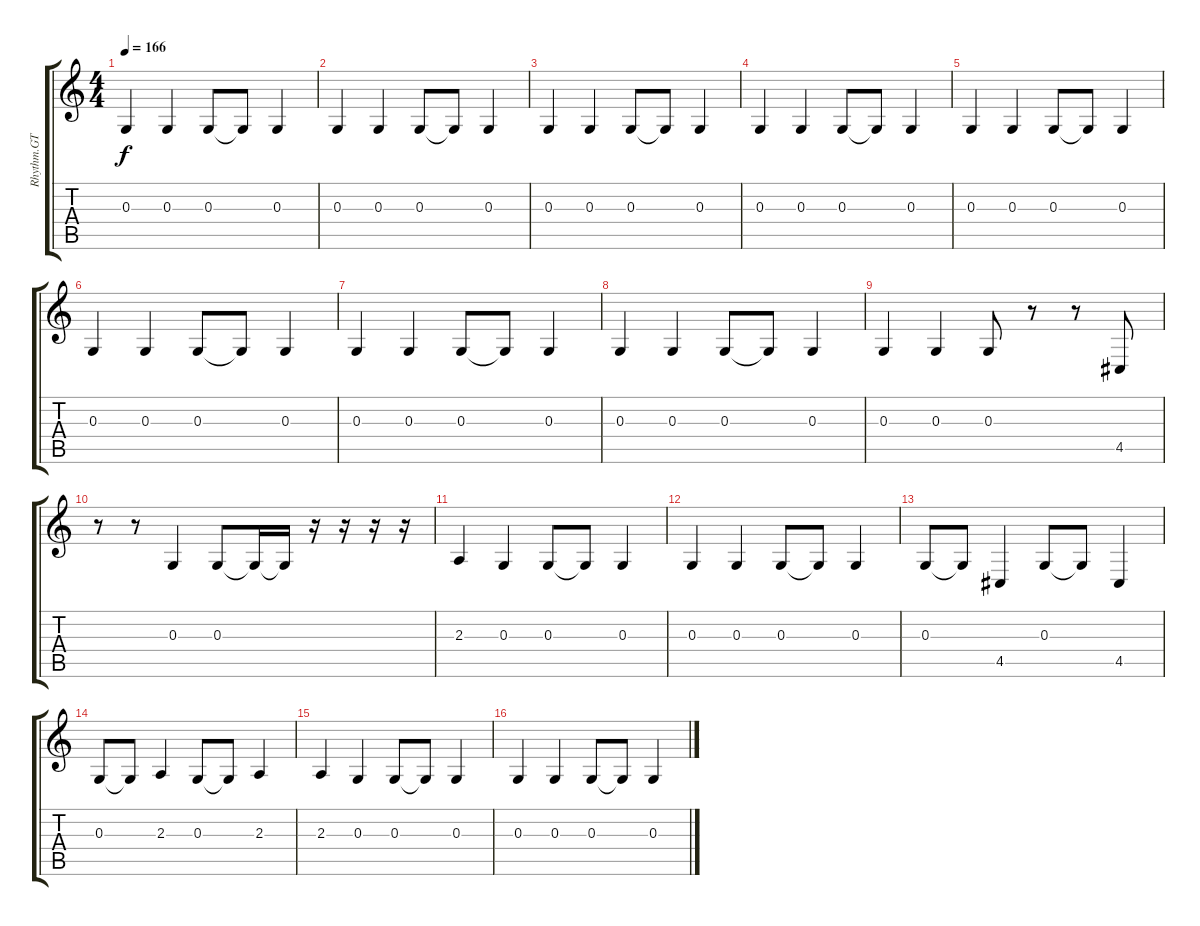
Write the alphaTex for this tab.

\track ("Rhythm.GT" "Rhythm.GT") {instrument acousticgrandpiano}
\staff {score tabs}
\tuning (E4 B3 G3 D3 A2 E2) {hide}
\ts (4 4)
\tempo 166
\clef g2
\ks c
0.3.4{dy f} 0.3.4 0.3.8 0.3{t}.8 0.3.4 |
0.3.4 0.3.4 0.3.8 0.3{t}.8 0.3.4 |
0.3.4 0.3.4 0.3.8 0.3{t}.8 0.3.4 |
0.3.4 0.3.4 0.3.8 0.3{t}.8 0.3.4 |
0.3.4 0.3.4 0.3.8 0.3{t}.8 0.3.4 |
0.3.4 0.3.4 0.3.8 0.3{t}.8 0.3.4 |
0.3.4 0.3.4 0.3.8 0.3{t}.8 0.3.4 |
0.3.4 0.3.4 0.3.8 0.3{t}.8 0.3.4 |
0.3.4 0.3.4 0.3.8 r.8 r.8 4.5.8 |
r.8 r.8 0.3.4 0.3.8 0.3{t}.16 0.3{t}.16 r.16 r.16 r.16 r.16 |
2.3.4 0.3.4 0.3.8 0.3{t}.8 0.3.4 |
0.3.4 0.3.4 0.3.8 0.3{t}.8 0.3.4 |
0.3.8 0.3{t}.8 4.5.4 0.3.8 0.3{t}.8 4.5.4 |
0.3.8 0.3{t}.8 2.3.4 0.3.8 0.3{t}.8 2.3.4 |
2.3.4 0.3.4 0.3.8 0.3{t}.8 0.3.4 |
0.3.4 0.3.4 0.3.8 0.3{t}.8 0.3.4
